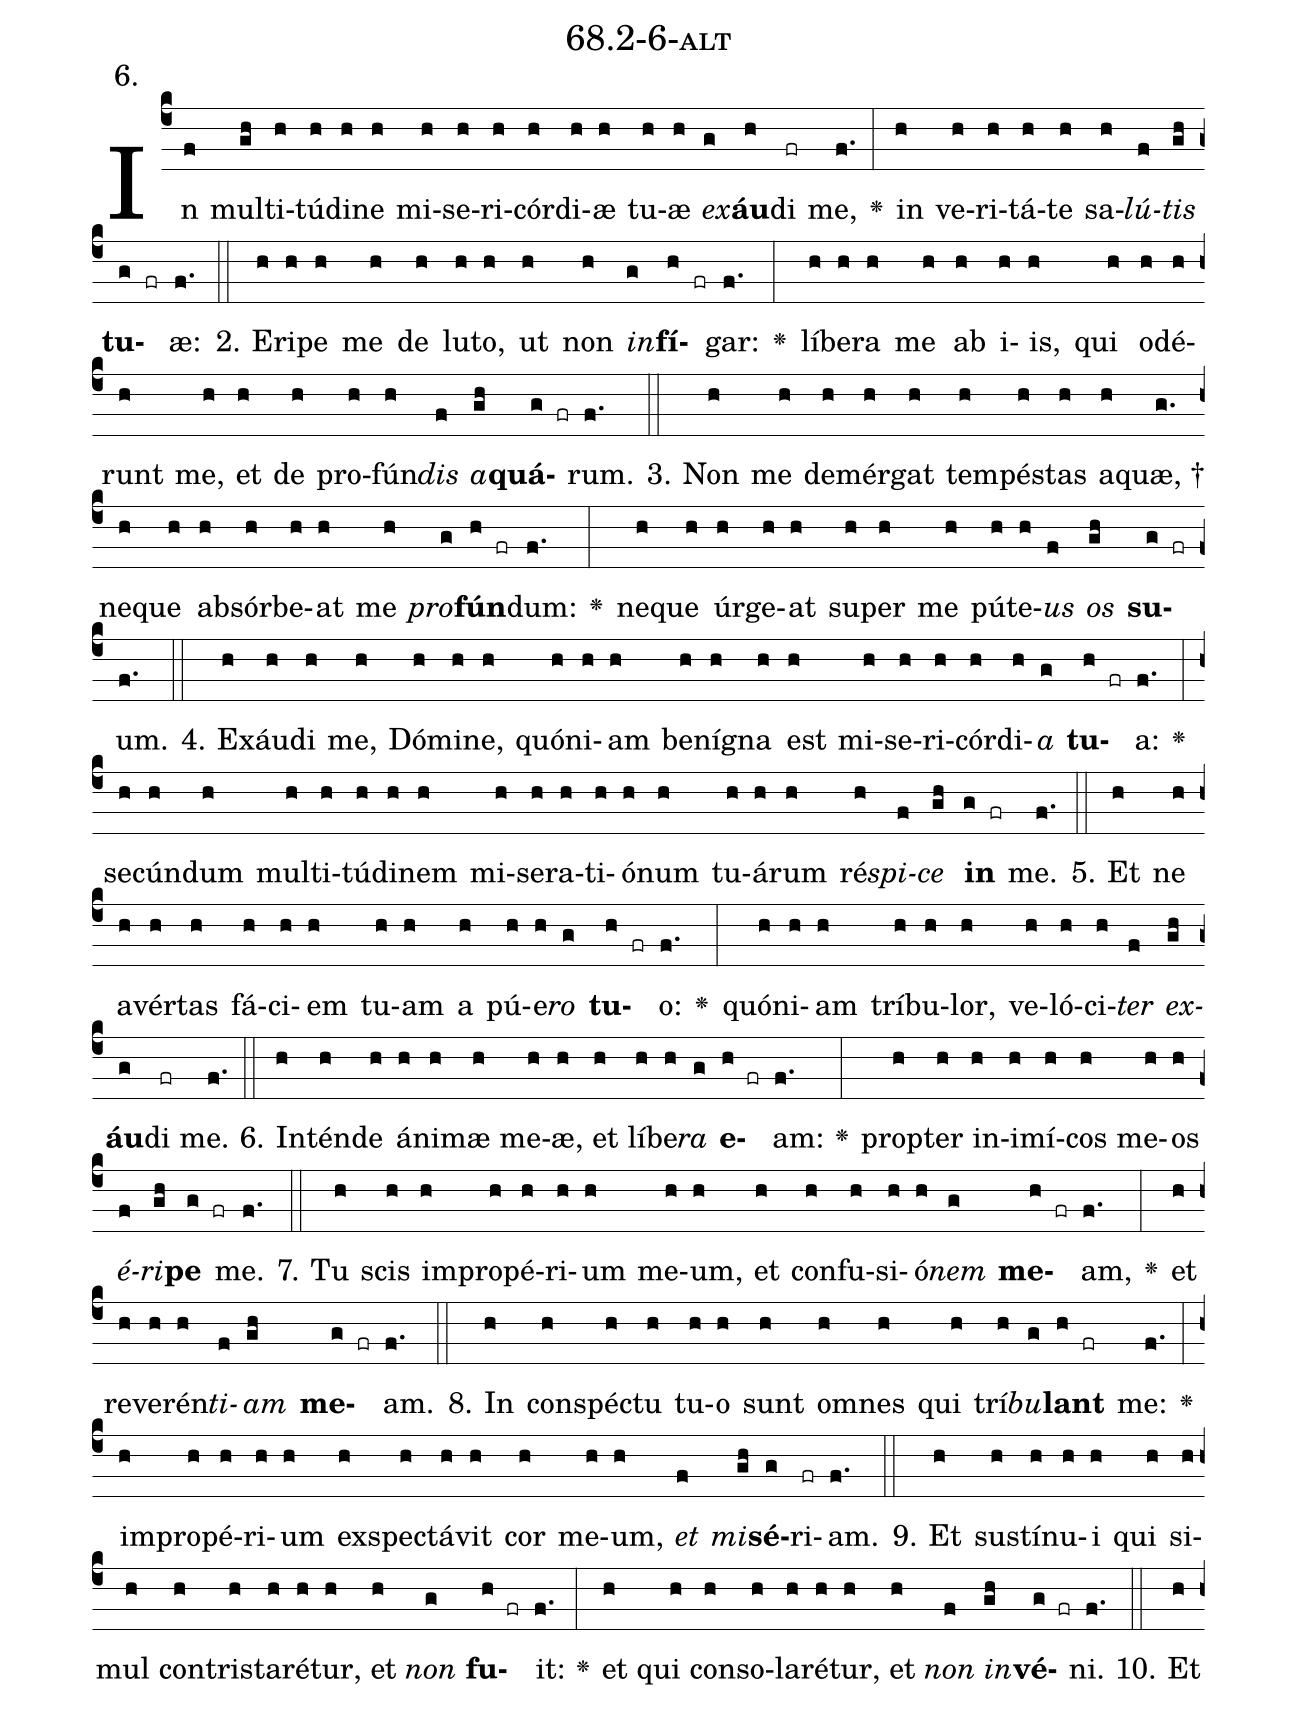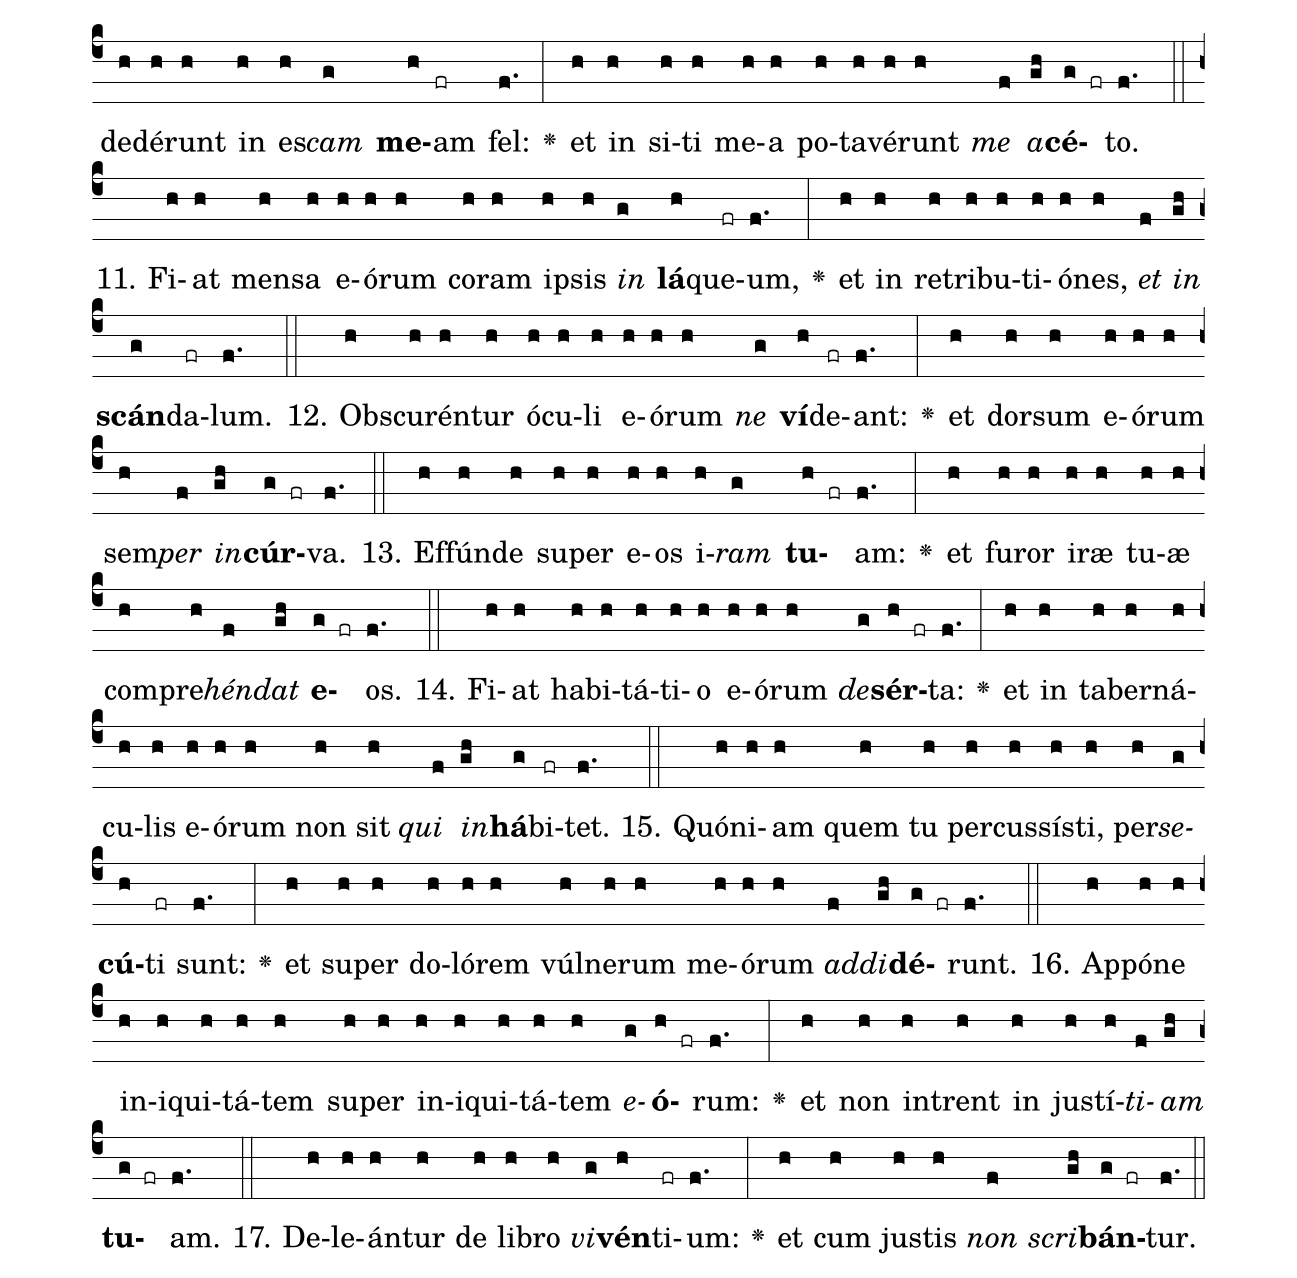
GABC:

name: 68.2-6-alt;
annotation: 6.;
%%
(c4)In(f) mul(gh)ti(h)tú(h)di(h)ne(h) mi(h)se(h)ri(h)cór(h)di(h)æ(h) tu(h)æ(h) <i>ex</i>(g)<b>áu</b>(h)di(fr) me,(f.) <v>\greheightstar</v>(:) in(h) ve(h)ri(h)tá(h)te(h) sa(h)<i>lú</i>(f)<i>tis</i>(gh) <b>tu</b>(g fr)æ:(f.) (::)
2. E(h)ri(h)pe(h) me(h) de(h) lu(h)to,(h) ut(h) non(h) <i>in</i>(g)<b>fí</b>(h fr)gar:(f.) <v>\greheightstar</v>(:) lí(h)be(h)ra(h) me(h) ab(h) i(h)is,(h) qui(h) o(h)dé(h)runt(h) me,(h) et(h) de(h) pro(h)fún(h)<i>dis</i>(f) <i>a</i>(gh)<b>quá</b>(g fr)rum.(f.) (::)
3. Non(h) me(h) de(h)mér(h)gat(h) tem(h)pés(h)tas(h) a(h)quæ, †(g.) ne(h)que(h) ab(h)sór(h)be(h)at(h) me(h) <i>pro</i>(g)<b>fún</b>(h fr)dum:(f.) <v>\greheightstar</v>(:) ne(h)que(h) úr(h)ge(h)at(h) su(h)per(h) me(h) pú(h)te(h)<i>us</i>(f) <i>os</i>(gh) <b>su</b>(g fr)um.(f.) (::)
4. Ex(h)áu(h)di(h) me,(h) Dó(h)mi(h)ne,(h) quón(h)i(h)am(h) be(h)ní(h)gna(h) est(h) mi(h)se(h)ri(h)cór(h)di(h)<i>a</i>(g) <b>tu</b>(h fr)a:(f.) <v>\greheightstar</v>(:) se(h)cún(h)dum(h) mul(h)ti(h)tú(h)di(h)nem(h) mi(h)se(h)ra(h)ti(h)ó(h)num(h) tu(h)á(h)rum(h) ré(h)<i>spi</i>(f)<i>ce</i>(gh) <b>in</b>(g fr) me.(f.) (::)
5. Et(h) ne(h) a(h)vér(h)tas(h) fá(h)ci(h)em(h) tu(h)am(h) a(h) pú(h)e(h)<i>ro</i>(g) <b>tu</b>(h fr)o:(f.) <v>\greheightstar</v>(:) quón(h)i(h)am(h) trí(h)bu(h)lor,(h) ve(h)ló(h)ci(h)<i>ter</i>(f) <i>ex</i>(gh)<b>áu</b>(g)di(fr) me.(f.) (::)
6. In(h)tén(h)de(h) á(h)ni(h)mæ(h) me(h)æ,(h) et(h) lí(h)be(h)<i>ra</i>(g) <b>e</b>(h fr)am:(f.) <v>\greheightstar</v>(:) prop(h)ter(h) in(h)i(h)mí(h)cos(h) me(h)os(h) <i>é</i>(f)<i>ri</i>(gh)<b>pe</b>(g fr) me.(f.) (::)
7. Tu(h) scis(h) im(h)pro(h)pé(h)ri(h)um(h) me(h)um,(h) et(h) con(h)fu(h)si(h)ó(h)<i>nem</i>(g) <b>me</b>(h fr)am,(f.) <v>\greheightstar</v>(:) et(h) re(h)ve(h)rén(h)<i>ti</i>(f)<i>am</i>(gh) <b>me</b>(g fr)am.(f.) (::)
8. In(h) con(h)spéc(h)tu(h) tu(h)o(h) sunt(h) om(h)nes(h) qui(h) trí(h)<i>bu</i>(g)<b>lant</b>(h fr) me:(f.) <v>\greheightstar</v>(:) im(h)pro(h)pé(h)ri(h)um(h) ex(h)spec(h)tá(h)vit(h) cor(h) me(h)um,(h) <i>et</i>(f) <i>mi</i>(gh)<b>sé</b>(g)ri(fr)am.(f.) (::)
9. Et(h) sus(h)tí(h)nu(h)i(h) qui(h) si(h)mul(h) con(h)tris(h)ta(h)ré(h)tur,(h) et(h) <i>non</i>(g) <b>fu</b>(h fr)it:(f.) <v>\greheightstar</v>(:) et(h) qui(h) con(h)so(h)la(h)ré(h)tur,(h) et(h) <i>non</i>(f) <i>in</i>(gh)<b>vé</b>(g fr)ni.(f.) (::)
10. Et(h) de(h)dé(h)runt(h) in(h) es(h)<i>cam</i>(g) <b>me</b>(h)am(fr) fel:(f.) <v>\greheightstar</v>(:) et(h) in(h) si(h)ti(h) me(h)a(h) po(h)ta(h)vé(h)runt(h) <i>me</i>(f) <i>a</i>(gh)<b>cé</b>(g fr)to.(f.) (::)
11. Fi(h)at(h) men(h)sa(h) e(h)ó(h)rum(h) co(h)ram(h) ip(h)sis(h) <i>in</i>(g) <b>lá</b>(h)que(fr)um,(f.) <v>\greheightstar</v>(:) et(h) in(h) re(h)tri(h)bu(h)ti(h)ó(h)nes,(h) <i>et</i>(f) <i>in</i>(gh) <b>scán</b>(g)da(fr)lum.(f.) (::)
12. Obs(h)cu(h)rén(h)tur(h) ó(h)cu(h)li(h) e(h)ó(h)rum(h) <i>ne</i>(g) <b>ví</b>(h)de(fr)ant:(f.) <v>\greheightstar</v>(:) et(h) dor(h)sum(h) e(h)ó(h)rum(h) sem(h)<i>per</i>(f) <i>in</i>(gh)<b>cúr</b>(g fr)va.(f.) (::)
13. Ef(h)fún(h)de(h) su(h)per(h) e(h)os(h) i(h)<i>ram</i>(g) <b>tu</b>(h fr)am:(f.) <v>\greheightstar</v>(:) et(h) fu(h)ror(h) i(h)ræ(h) tu(h)æ(h) com(h)pre(h)<i>hén</i>(f)<i>dat</i>(gh) <b>e</b>(g fr)os.(f.) (::)
14. Fi(h)at(h) ha(h)bi(h)tá(h)ti(h)o(h) e(h)ó(h)rum(h) <i>de</i>(g)<b>sér</b>(h fr)ta:(f.) <v>\greheightstar</v>(:) et(h) in(h) ta(h)ber(h)ná(h)cu(h)lis(h) e(h)ó(h)rum(h) non(h) sit(h) <i>qui</i>(f) <i>in</i>(gh)<b>há</b>(g)bi(fr)tet.(f.) (::)
15. Quón(h)i(h)am(h) quem(h) tu(h) per(h)cus(h)sís(h)ti,(h) per(h)<i>se</i>(g)<b>cú</b>(h)ti(fr) sunt:(f.) <v>\greheightstar</v>(:) et(h) su(h)per(h) do(h)ló(h)rem(h) vúl(h)ne(h)rum(h) me(h)ó(h)rum(h) <i>ad</i>(f)<i>di</i>(gh)<b>dé</b>(g fr)runt.(f.) (::)
16. Ap(h)pó(h)ne(h) in(h)i(h)qui(h)tá(h)tem(h) su(h)per(h) in(h)i(h)qui(h)tá(h)tem(h) <i>e</i>(g)<b>ó</b>(h fr)rum:(f.) <v>\greheightstar</v>(:) et(h) non(h) in(h)trent(h) in(h) jus(h)tí(h)<i>ti</i>(f)<i>am</i>(gh) <b>tu</b>(g fr)am.(f.) (::)
17. De(h)le(h)án(h)tur(h) de(h) li(h)bro(h) <i>vi</i>(g)<b>vén</b>(h)ti(fr)um:(f.) <v>\greheightstar</v>(:) et(h) cum(h) jus(h)tis(h) <i>non</i>(f) <i>scri</i>(gh)<b>bán</b>(g fr)tur.(f.) (::)
